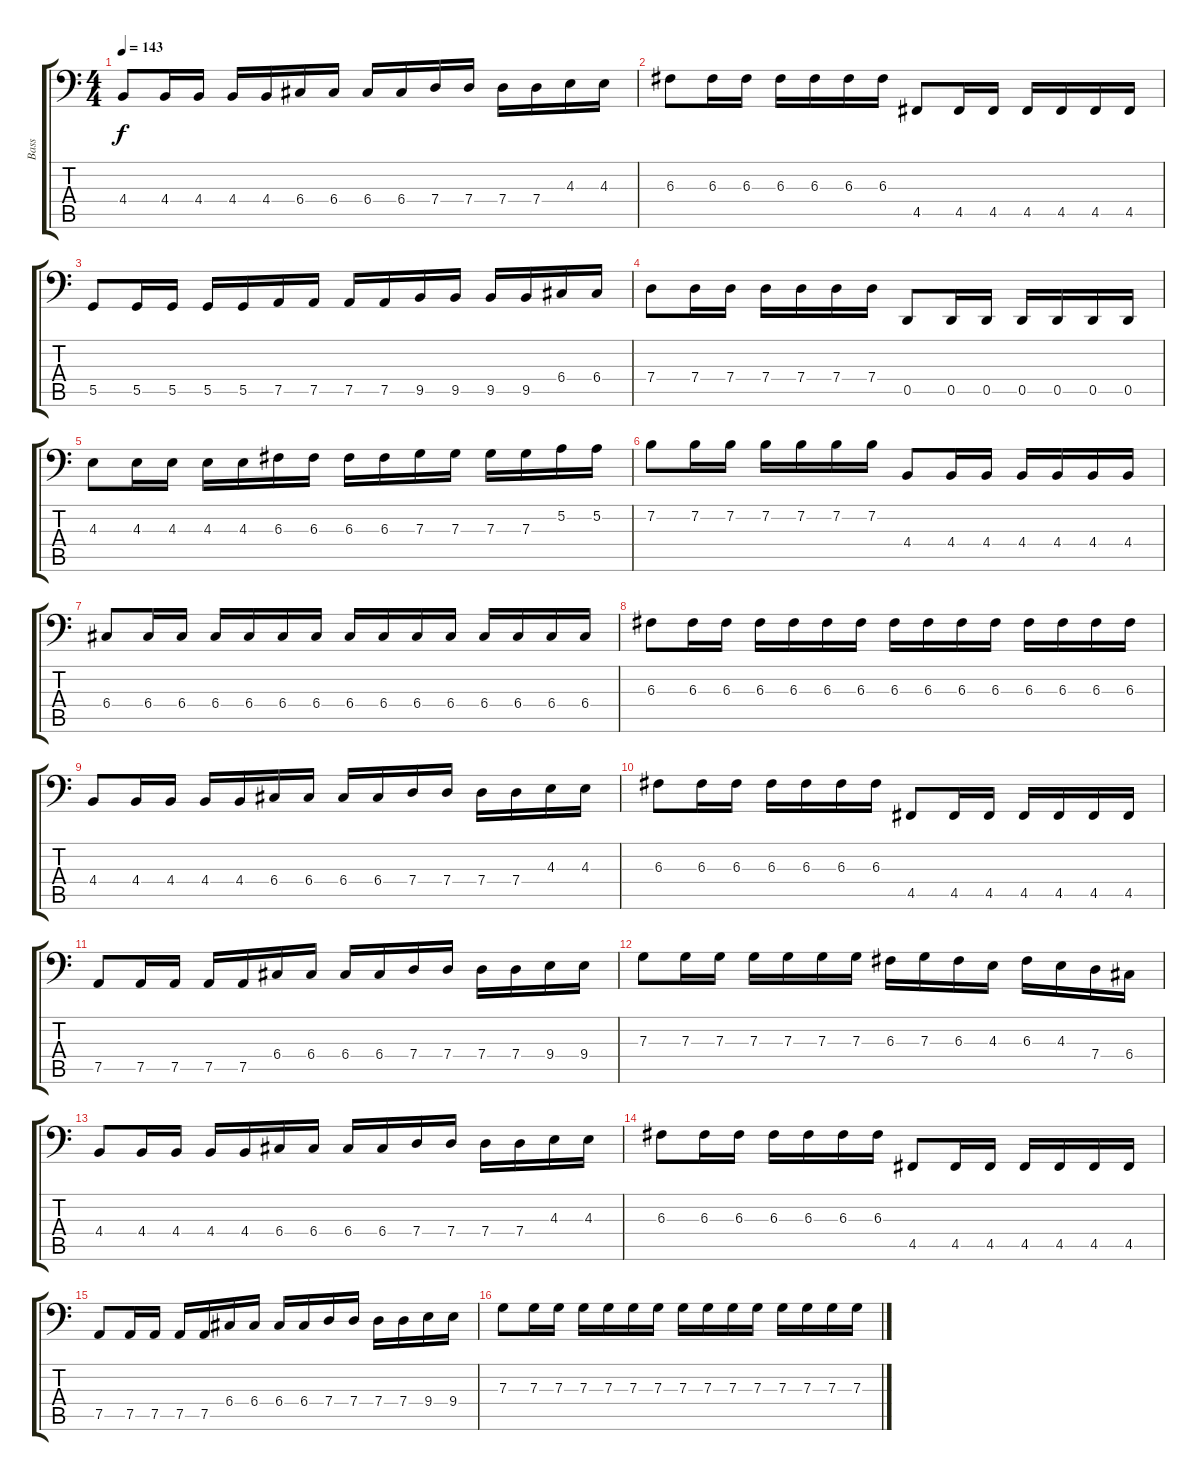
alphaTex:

\track ("Bass" "Bass") {instrument electricbassfinger}
\staff {score tabs}
\tuning (A2 E2 C2 G1 D1 A0) {hide}
\ts (4 4)
\tempo 143
\clef f4
\ks c
4.4.8{dy f} 4.4.16 4.4.16 4.4.16 4.4.16 6.4.16 6.4.16 6.4.16 6.4.16 7.4.16 7.4.16 7.4.16 7.4.16 4.3.16 4.3.16 |
6.3.8 6.3.16 6.3.16 6.3.16 6.3.16 6.3.16 6.3.16 4.5.8 4.5.16 4.5.16 4.5.16 4.5.16 4.5.16 4.5.16 |
5.5.8 5.5.16 5.5.16 5.5.16 5.5.16 7.5.16 7.5.16 7.5.16 7.5.16 9.5.16 9.5.16 9.5.16 9.5.16 6.4.16 6.4.16 |
7.4.8 7.4.16 7.4.16 7.4.16 7.4.16 7.4.16 7.4.16 0.5.8 0.5.16 0.5.16 0.5.16 0.5.16 0.5.16 0.5.16 |
4.3.8 4.3.16 4.3.16 4.3.16 4.3.16 6.3.16 6.3.16 6.3.16 6.3.16 7.3.16 7.3.16 7.3.16 7.3.16 5.2.16 5.2.16 |
7.2.8 7.2.16 7.2.16 7.2.16 7.2.16 7.2.16 7.2.16 4.4.8 4.4.16 4.4.16 4.4.16 4.4.16 4.4.16 4.4.16 |
6.4.8 6.4.16 6.4.16 6.4.16 6.4.16 6.4.16 6.4.16 6.4.16 6.4.16 6.4.16 6.4.16 6.4.16 6.4.16 6.4.16 6.4.16 |
6.3.8 6.3.16 6.3.16 6.3.16 6.3.16 6.3.16 6.3.16 6.3.16 6.3.16 6.3.16 6.3.16 6.3.16 6.3.16 6.3.16 6.3.16 |
4.4.8 4.4.16 4.4.16 4.4.16 4.4.16 6.4.16 6.4.16 6.4.16 6.4.16 7.4.16 7.4.16 7.4.16 7.4.16 4.3.16 4.3.16 |
6.3.8 6.3.16 6.3.16 6.3.16 6.3.16 6.3.16 6.3.16 4.5.8 4.5.16 4.5.16 4.5.16 4.5.16 4.5.16 4.5.16 |
7.5.8 7.5.16 7.5.16 7.5.16 7.5.16 6.4.16 6.4.16 6.4.16 6.4.16 7.4.16 7.4.16 7.4.16 7.4.16 9.4.16 9.4.16 |
7.3.8 7.3.16 7.3.16 7.3.16 7.3.16 7.3.16 7.3.16 6.3.16 7.3.16 6.3.16 4.3.16 6.3.16 4.3.16 7.4.16 6.4.16 |
4.4.8 4.4.16 4.4.16 4.4.16 4.4.16 6.4.16 6.4.16 6.4.16 6.4.16 7.4.16 7.4.16 7.4.16 7.4.16 4.3.16 4.3.16 |
6.3.8 6.3.16 6.3.16 6.3.16 6.3.16 6.3.16 6.3.16 4.5.8 4.5.16 4.5.16 4.5.16 4.5.16 4.5.16 4.5.16 |
7.5.8 7.5.16 7.5.16 7.5.16 7.5.16 6.4.16 6.4.16 6.4.16 6.4.16 7.4.16 7.4.16 7.4.16 7.4.16 9.4.16 9.4.16 |
7.3.8 7.3.16 7.3.16 7.3.16 7.3.16 7.3.16 7.3.16 7.3.16 7.3.16 7.3.16 7.3.16 7.3.16 7.3.16 7.3.16 7.3.16
